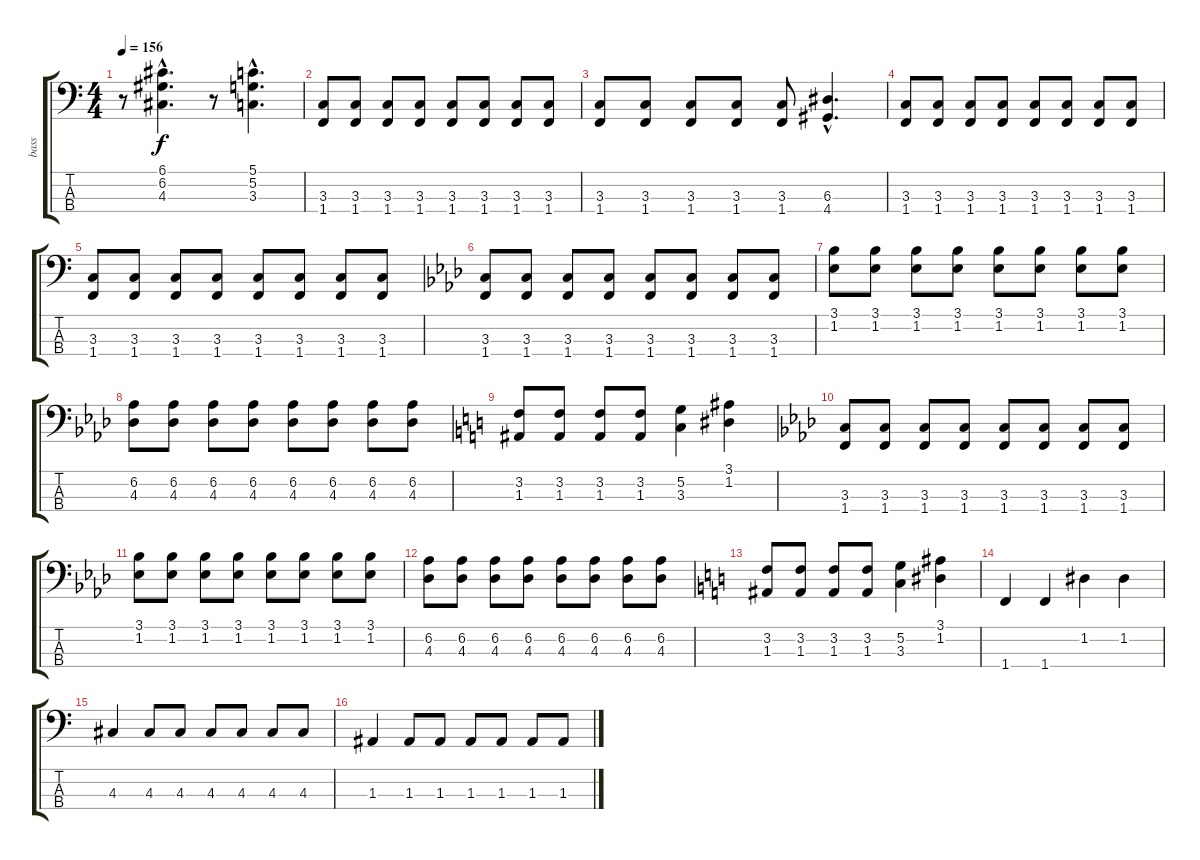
\track ("bass" "bass") {instrument electricbasspick}
\staff {score tabs}
\tuning (G2 D2 A1 E1) {hide}
\ts (4 4)
\tempo 156
\clef f4
\ks c
r.8{dy f} (6.1{hac} 6.2{hac} 4.3{hac}).4{d} r.8 (5.1{hac} 5.2{hac} 3.3{hac}).4{d} |
(3.3 1.4).8 (3.3 1.4).8 (3.3 1.4).8 (3.3 1.4).8 (3.3 1.4).8 (3.3 1.4).8 (3.3 1.4).8 (3.3 1.4).8 |
(3.3 1.4).8 (3.3 1.4).8 (3.3 1.4).8 (3.3 1.4).8 (3.3 1.4).8 (6.3{hac} 4.4{hac}).4{d} |
(3.3 1.4).8 (3.3 1.4).8 (3.3 1.4).8 (3.3 1.4).8 (3.3 1.4).8 (3.3 1.4).8 (3.3 1.4).8 (3.3 1.4).8 |
(3.3 1.4).8 (3.3 1.4).8 (3.3 1.4).8 (3.3 1.4).8 (3.3 1.4).8 (3.3 1.4).8 (3.3 1.4).8 (3.3 1.4).8 |
\ks ab
(3.3 1.4).8 (3.3 1.4).8 (3.3 1.4).8 (3.3 1.4).8 (3.3 1.4).8 (3.3 1.4).8 (3.3 1.4).8 (3.3 1.4).8 |
(3.1 1.2).8 (3.1 1.2).8 (3.1 1.2).8 (3.1 1.2).8 (3.1 1.2).8 (3.1 1.2).8 (3.1 1.2).8 (3.1 1.2).8 |
(6.2 4.3).8 (6.2 4.3).8 (6.2 4.3).8 (6.2 4.3).8 (6.2 4.3).8 (6.2 4.3).8 (6.2 4.3).8 (6.2 4.3).8 |
\ks c
(3.2 1.3).8 (3.2 1.3).8 (3.2 1.3).8 (3.2 1.3).8 (5.2 3.3).4 (3.1 1.2).4 |
\ks ab
(3.3 1.4).8 (3.3 1.4).8 (3.3 1.4).8 (3.3 1.4).8 (3.3 1.4).8 (3.3 1.4).8 (3.3 1.4).8 (3.3 1.4).8 |
(3.1 1.2).8 (3.1 1.2).8 (3.1 1.2).8 (3.1 1.2).8 (3.1 1.2).8 (3.1 1.2).8 (3.1 1.2).8 (3.1 1.2).8 |
(6.2 4.3).8 (6.2 4.3).8 (6.2 4.3).8 (6.2 4.3).8 (6.2 4.3).8 (6.2 4.3).8 (6.2 4.3).8 (6.2 4.3).8 |
\ks c
(3.2 1.3).8 (3.2 1.3).8 (3.2 1.3).8 (3.2 1.3).8 (5.2 3.3).4 (3.1 1.2).4 |
1.4.4 1.4.4 1.2.4 1.2.4 |
4.3.4 4.3.8 4.3.8 4.3.8 4.3.8 4.3.8 4.3.8 |
1.3.4 1.3.8 1.3.8 1.3.8 1.3.8 1.3.8 1.3.8
